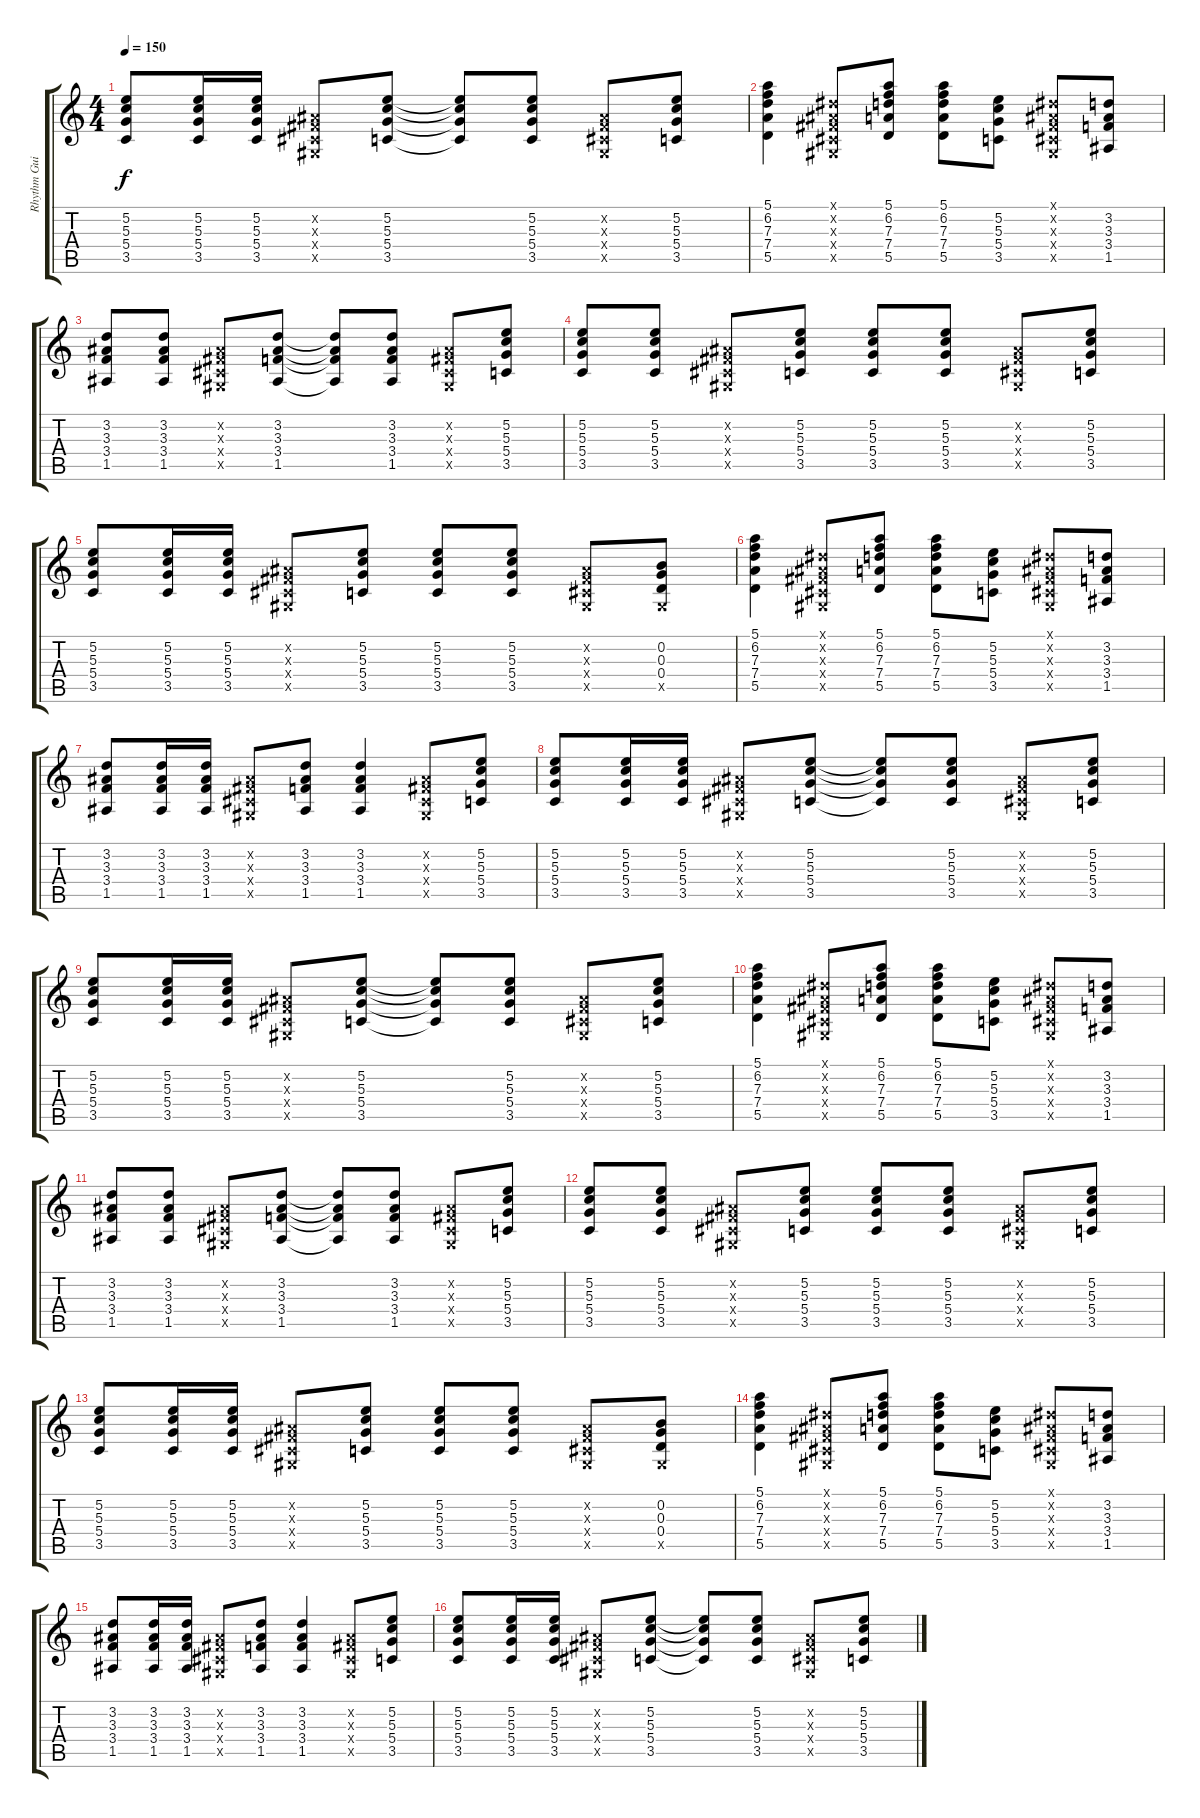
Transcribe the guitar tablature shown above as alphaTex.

\track ("Rhythm Guitar" "Rhythm Gui") {instrument electricguitarclean}
\staff {score tabs}
\tuning (E4 B3 G3 D3 A2 E2) {hide}
\ts (4 4)
\tempo 150
\clef g2
\ks c
(5.2 5.3 5.4 3.5).8{dy f} (5.2 5.3 5.4 3.5).16 (5.2 5.3 5.4 3.5).16 (-1.2{x} -1.3{x} -1.4{x} -1.5{x}).8 (5.2 5.3 5.4 3.5).8 (5.2{t} 5.3{t} 5.4{t} 3.5{t}).8 (5.2 5.3 5.4 3.5).8 (-1.2{x} -1.3{x} -1.4{x} -1.5{x}).8 (5.2 5.3 5.4 3.5).8 |
(5.1 6.2 7.3 7.4 5.5).4 (-1.1{x} -1.2{x} -1.3{x} -1.4{x} -1.5{x}).8 (5.1 6.2 7.3 7.4 5.5).8 (5.1 6.2 7.3 7.4 5.5).8 (5.2 5.3 5.4 3.5).8 (-1.1{x} -1.2{x} -1.3{x} -1.4{x} -1.5{x}).8 (3.2 3.3 3.4 1.5).8 |
(3.2 3.3 3.4 1.5).8 (3.2 3.3 3.4 1.5).8 (-1.2{x} -1.3{x} -1.4{x} -1.5{x}).8 (3.2 3.3 3.4 1.5).8 (3.2{t} 3.3{t} 3.4{t} 1.5{t}).8 (3.2 3.3 3.4 1.5).8 (-1.2{x} -1.3{x} -1.4{x} -1.5{x}).8 (5.2 5.3 5.4 3.5).8 |
(5.2 5.3 5.4 3.5).8 (5.2 5.3 5.4 3.5).8 (-1.2{x} -1.3{x} -1.4{x} -1.5{x}).8 (5.2 5.3 5.4 3.5).8 (5.2 5.3 5.4 3.5).8 (5.2 5.3 5.4 3.5).8 (-1.2{x} -1.3{x} -1.4{x} -1.5{x}).8 (5.2 5.3 5.4 3.5).8 |
(5.2 5.3 5.4 3.5).8 (5.2 5.3 5.4 3.5).16 (5.2 5.3 5.4 3.5).16 (-1.2{x} -1.3{x} -1.4{x} -1.5{x}).8 (5.2 5.3 5.4 3.5).8 (5.2 5.3 5.4 3.5).8 (5.2 5.3 5.4 3.5).8 (-1.2{x} -1.3{x} -1.4{x} -1.5{x}).8 (0.2 0.3 0.4 -1.5{x}).8 |
(5.1 6.2 7.3 7.4 5.5).4 (-1.1{x} -1.2{x} -1.3{x} -1.4{x} -1.5{x}).8 (5.1 6.2 7.3 7.4 5.5).8 (5.1 6.2 7.3 7.4 5.5).8 (5.2 5.3 5.4 3.5).8 (-1.1{x} -1.2{x} -1.3{x} -1.4{x} -1.5{x}).8 (3.2 3.3 3.4 1.5).8 |
(3.2 3.3 3.4 1.5).8 (3.2 3.3 3.4 1.5).16 (3.2 3.3 3.4 1.5).16 (-1.2{x} -1.3{x} -1.4{x} -1.5{x}).8 (3.2 3.3 3.4 1.5).8 (3.2 3.3 3.4 1.5).4 (-1.2{x} -1.3{x} -1.4{x} -1.5{x}).8 (5.2 5.3 5.4 3.5).8 |
(5.2 5.3 5.4 3.5).8 (5.2 5.3 5.4 3.5).16 (5.2 5.3 5.4 3.5).16 (-1.2{x} -1.3{x} -1.4{x} -1.5{x}).8 (5.2 5.3 5.4 3.5).8 (5.2{t} 5.3{t} 5.4{t} 3.5{t}).8 (5.2 5.3 5.4 3.5).8 (-1.2{x} -1.3{x} -1.4{x} -1.5{x}).8 (5.2 5.3 5.4 3.5).8 |
(5.2 5.3 5.4 3.5).8 (5.2 5.3 5.4 3.5).16 (5.2 5.3 5.4 3.5).16 (-1.2{x} -1.3{x} -1.4{x} -1.5{x}).8 (5.2 5.3 5.4 3.5).8 (5.2{t} 5.3{t} 5.4{t} 3.5{t}).8 (5.2 5.3 5.4 3.5).8 (-1.2{x} -1.3{x} -1.4{x} -1.5{x}).8 (5.2 5.3 5.4 3.5).8 |
(5.1 6.2 7.3 7.4 5.5).4 (-1.1{x} -1.2{x} -1.3{x} -1.4{x} -1.5{x}).8 (5.1 6.2 7.3 7.4 5.5).8 (5.1 6.2 7.3 7.4 5.5).8 (5.2 5.3 5.4 3.5).8 (-1.1{x} -1.2{x} -1.3{x} -1.4{x} -1.5{x}).8 (3.2 3.3 3.4 1.5).8 |
(3.2 3.3 3.4 1.5).8 (3.2 3.3 3.4 1.5).8 (-1.2{x} -1.3{x} -1.4{x} -1.5{x}).8 (3.2 3.3 3.4 1.5).8 (3.2{t} 3.3{t} 3.4{t} 1.5{t}).8 (3.2 3.3 3.4 1.5).8 (-1.2{x} -1.3{x} -1.4{x} -1.5{x}).8 (5.2 5.3 5.4 3.5).8 |
(5.2 5.3 5.4 3.5).8 (5.2 5.3 5.4 3.5).8 (-1.2{x} -1.3{x} -1.4{x} -1.5{x}).8 (5.2 5.3 5.4 3.5).8 (5.2 5.3 5.4 3.5).8 (5.2 5.3 5.4 3.5).8 (-1.2{x} -1.3{x} -1.4{x} -1.5{x}).8 (5.2 5.3 5.4 3.5).8 |
(5.2 5.3 5.4 3.5).8 (5.2 5.3 5.4 3.5).16 (5.2 5.3 5.4 3.5).16 (-1.2{x} -1.3{x} -1.4{x} -1.5{x}).8 (5.2 5.3 5.4 3.5).8 (5.2 5.3 5.4 3.5).8 (5.2 5.3 5.4 3.5).8 (-1.2{x} -1.3{x} -1.4{x} -1.5{x}).8 (0.2 0.3 0.4 -1.5{x}).8 |
(5.1 6.2 7.3 7.4 5.5).4 (-1.1{x} -1.2{x} -1.3{x} -1.4{x} -1.5{x}).8 (5.1 6.2 7.3 7.4 5.5).8 (5.1 6.2 7.3 7.4 5.5).8 (5.2 5.3 5.4 3.5).8 (-1.1{x} -1.2{x} -1.3{x} -1.4{x} -1.5{x}).8 (3.2 3.3 3.4 1.5).8 |
(3.2 3.3 3.4 1.5).8 (3.2 3.3 3.4 1.5).16 (3.2 3.3 3.4 1.5).16 (-1.2{x} -1.3{x} -1.4{x} -1.5{x}).8 (3.2 3.3 3.4 1.5).8 (3.2 3.3 3.4 1.5).4 (-1.2{x} -1.3{x} -1.4{x} -1.5{x}).8 (5.2 5.3 5.4 3.5).8 |
(5.2 5.3 5.4 3.5).8 (5.2 5.3 5.4 3.5).16 (5.2 5.3 5.4 3.5).16 (-1.2{x} -1.3{x} -1.4{x} -1.5{x}).8 (5.2 5.3 5.4 3.5).8 (5.2{t} 5.3{t} 5.4{t} 3.5{t}).8 (5.2 5.3 5.4 3.5).8 (-1.2{x} -1.3{x} -1.4{x} -1.5{x}).8 (5.2 5.3 5.4 3.5).8
